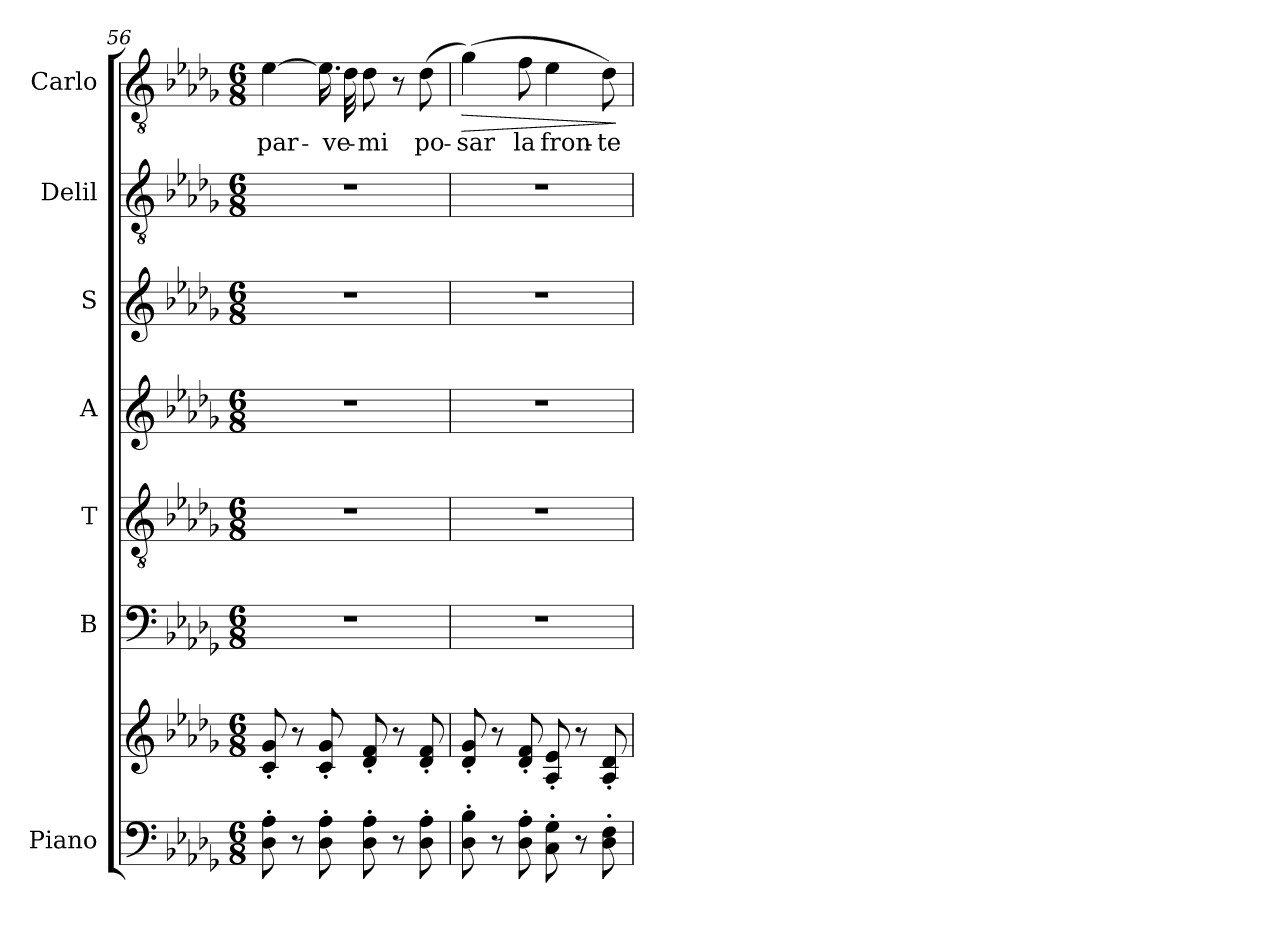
**kern	**kern	**kern	**kern	**kern	**kern	**kern	**kern	**text	**dynam
*part7	*part7	*part6	*part5	*part4	*part3	*part2	*part1	*part1	*part1
*staff8	*staff7	*staff6	*staff5	*staff4	*staff3	*staff2	*staff1	*staff1	*staff1
*I"Piano	*	*I"B	*I"T	*I"A	*I"S	*I"Delil	*I"Carlo	*	*
*I'Pno	*	*I'B	*I'T	*I'A	*I'S	*	*	*	*
*clefF4	*clefG2	*clefF4	*clefGv2	*clefG2	*clefG2	*clefGv2	*clefGv2	*	*
*k[b-e-a-d-g-]	*k[b-e-a-d-g-]	*k[b-e-a-d-g-]	*k[b-e-a-d-g-]	*k[b-e-a-d-g-]	*k[b-e-a-d-g-]	*k[b-e-a-d-g-]	*k[b-e-a-d-g-]	*	*
*M6/8	*M6/8	*M6/8	*M6/8	*M6/8	*M6/8	*M6/8	*M6/8	*	*
=56	=56	=56	=56	=56	=56	=56	=56	=56	=56
8D-\' 8A-\'	8c/' 8g-/'	2.r	2.r	2.r	2.r	2.r	[4e-\	par-	.
8r	8r	.	.	.	.	.	.	.	.
8D-\' 8A-\'	8c/' 8g-/'	.	.	.	.	.	16.e-\]	.	.
.	.	.	.	.	.	.	32d-\	-ve-	.
8D-\' 8A-\'	8d-/' 8f/'	.	.	.	.	.	8d-\	-mi	.
8r	8r	.	.	.	.	.	8r	.	.
8D-\' 8A-\'	8d-/' 8f/'	.	.	.	.	.	(8d-\	po-	.
=57	=57	=57	=57	=57	=57	=57	=57	=57	=57
!	!	!	!	!	!	!	!	!	!LO:HP:b
8D-\' 8B-\'	8d-/' 8g-/'	2.r	2.r	2.r	2.r	2.r	(4g-\)	-sar	>
8r	8r	.	.	.	.	.	.	.	.
8D-\' 8A-\'	8d-/' 8f/'	.	.	.	.	.	8f\	la	.
8C\' 8G-\'	8A-/' 8e-/'	.	.	.	.	.	4e-\	fron-	.
8r	8r	.	.	.	.	.	.	.	.
8D-\' 8F\'	8A-/' 8d-/'	.	.	.	.	.	8d-\)	-te	.
.	.	.	.	.	.	.	.	.	]
=	=	=	=	=	=	=	=	=	=
*-	*-	*-	*-	*-	*-	*-	*-	*-	*-
